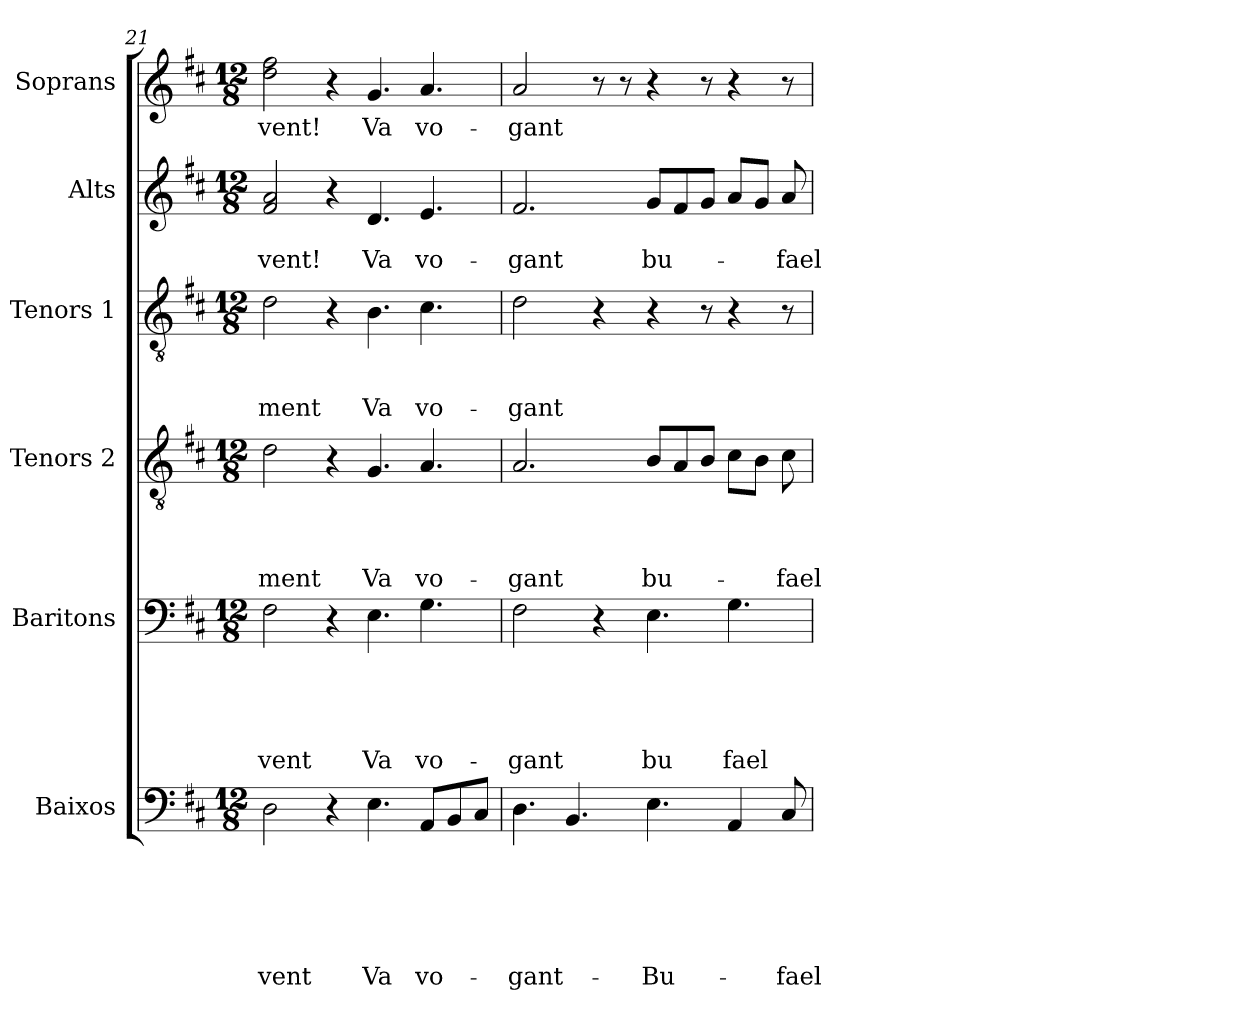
**kern	**text	**text	**text	**text	**text	**text	**kern	**text	**text	**text	**text	**text	**kern	**text	**text	**text	**text	**kern	**text	**text	**text	**kern	**text	**text	**kern	**text
*part6	*part6	*part6	*part6	*part6	*part6	*part6	*part5	*part5	*part5	*part5	*part5	*part5	*part4	*part4	*part4	*part4	*part4	*part3	*part3	*part3	*part3	*part2	*part2	*part2	*part1	*part1
*staff6	*staff6	*staff6	*staff6	*staff6	*staff6	*staff6	*staff5	*staff5	*staff5	*staff5	*staff5	*staff5	*staff4	*staff4	*staff4	*staff4	*staff4	*staff3	*staff3	*staff3	*staff3	*staff2	*staff2	*staff2	*staff1	*staff1
*I"Baixos	*	*	*	*	*	*	*I"Baritons	*	*	*	*	*	*I"Tenors 2	*	*	*	*	*I"Tenors 1	*	*	*	*I"Alts	*	*	*I"Soprans	*
*I'Bxos	*	*	*	*	*	*	*I'Barits	*	*	*	*	*	*I'Tens 2	*	*	*	*	*I'Tens 1	*	*	*	*I'Alts	*	*	*I'Soprs	*
*clefF4	*	*	*	*	*	*	*clefF4	*	*	*	*	*	*clefGv2	*	*	*	*	*clefGv2	*	*	*	*clefG2	*	*	*clefG2	*
*k[f#c#]	*	*	*	*	*	*	*k[f#c#]	*	*	*	*	*	*k[f#c#]	*	*	*	*	*k[f#c#]	*	*	*	*k[f#c#]	*	*	*k[f#c#]	*
*D:	*	*	*	*	*	*	*D:	*	*	*	*	*	*D:	*	*	*	*	*D:	*	*	*	*D:	*	*	*D:	*
*M12/8	*	*	*	*	*	*	*M12/8	*	*	*	*	*	*M12/8	*	*	*	*	*M12/8	*	*	*	*M12/8	*	*	*M12/8	*
=21	=21	=21	=21	=21	=21	=21	=21	=21	=21	=21	=21	=21	=21	=21	=21	=21	=21	=21	=21	=21	=21	=21	=21	=21	=21	=21
2D\	.	.	.	.	.	vent	2F#\	.	.	.	.	vent	2d\	.	.	.	-ment	2d\	.	.	-ment	2f#/ 2a/	.	vent!	2dd\ 2ff#\	vent!
4r	.	.	.	.	.	.	4r	.	.	.	.	.	4r	.	.	.	.	4r	.	.	.	4r	.	.	4r	.
4.E\	.	.	.	.	.	Va	4.E\	.	.	.	.	Va	4.G/	.	.	.	Va	4.B\	.	.	Va	4.d/	.	Va	4.g/	Va
8AA/L	.	.	.	.	.	vo-	4.G\	.	.	.	.	vo-	4.A/	.	.	.	vo-	4.c#\	.	.	vo-	4.e/	.	vo-	4.a/	vo-
8BB/	.	.	.	.	.	.	.	.	.	.	.	.	.	.	.	.	.	.	.	.	.	.	.	.	.	.
8C#/J	.	.	.	.	.	.	.	.	.	.	.	.	.	.	.	.	.	.	.	.	.	.	.	.	.	.
=22	=22	=22	=22	=22	=22	=22	=22	=22	=22	=22	=22	=22	=22	=22	=22	=22	=22	=22	=22	=22	=22	=22	=22	=22	=22	=22
4.D\	.	.	.	.	.	-gant-	2F#\	.	.	.	.	-gant	2.A/	.	.	.	-gant	2d\	.	.	-gant	2.f#/	.	-gant	2a/	-gant
4.BB/	.	.	.	.	.	.	.	.	.	.	.	.	.	.	.	.	.	.	.	.	.	.	.	.	.	.
.	.	.	.	.	.	.	4r	.	.	.	.	.	.	.	.	.	.	4r	.	.	.	.	.	.	8r	.
.	.	.	.	.	.	.	.	.	.	.	.	.	.	.	.	.	.	.	.	.	.	.	.	.	8r	.
4.E\	.	.	.	.	.	-Bu-	4.E\	.	.	.	.	bu	8B/L	.	.	.	bu-	4r	.	.	.	8g/L	.	bu-	4r	.
.	.	.	.	.	.	.	.	.	.	.	.	.	8A/	.	.	.	.	.	.	.	.	8f#/	.	.	.	.
.	.	.	.	.	.	.	.	.	.	.	.	.	8B/J	.	.	.	.	8r	.	.	.	8g/J	.	.	8r	.
4AA/	.	.	.	.	.	.	4.G\	.	.	.	.	fael	8c#\L	.	.	.	.	4r	.	.	.	8a/L	.	.	4r	.
.	.	.	.	.	.	.	.	.	.	.	.	.	8B\J	.	.	.	.	.	.	.	.	8g/J	.	.	.	.
8C#/	.	.	.	.	.	-fael	.	.	.	.	.	.	8c#\	.	.	.	-fael	8r	.	.	.	8a/	.	-fael	8r	.
=	=	=	=	=	=	=	=	=	=	=	=	=	=	=	=	=	=	=	=	=	=	=	=	=	=	=
*-	*-	*-	*-	*-	*-	*-	*-	*-	*-	*-	*-	*-	*-	*-	*-	*-	*-	*-	*-	*-	*-	*-	*-	*-	*-	*-
